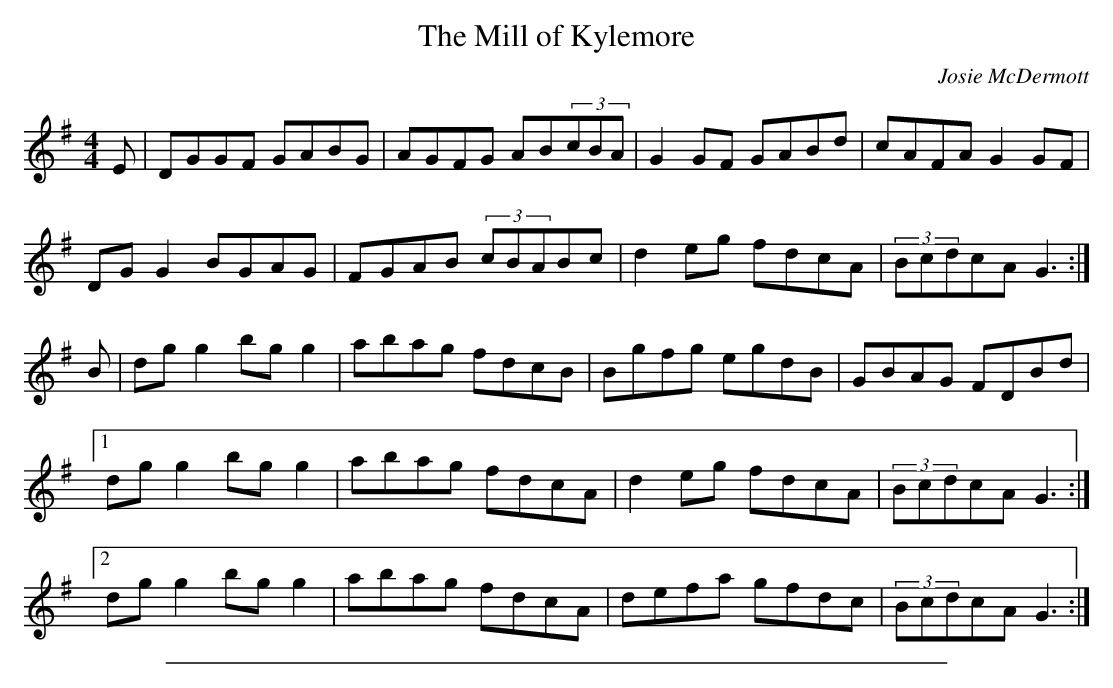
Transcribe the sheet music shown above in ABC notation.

X:1
T: The Mill of Kylemore
C:Josie McDermott
M:4/4
K:G
E|DGGF GABG|AGFG AB(3cBA|G2GF GABd|cAFA G2GF|
DGG2 BGAG|FGAB (3cBABc|d2eg fdcA|(3BcdcA G3:|
B|dgg2 bgg2|abag fdcB|Bgfg egdB|GBAG FDBd|
[1dgg2 bgg2|abag fdcA|d2eg fdcA|(3BcdcA G3:|
[2dgg2 bgg2|abag fdcA|defa gfdc|(3BcdcA G3:|
